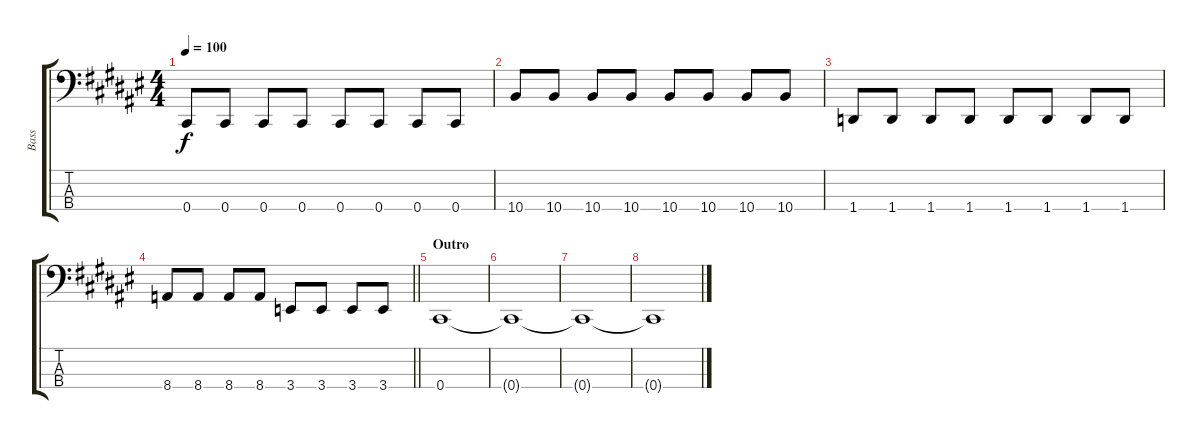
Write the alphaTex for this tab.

\track ("Bass" "Bass") {instrument electricbassfinger}
\staff {score tabs}
\tuning (F2 Db2 Ab1 Db1) {hide}
\ts (4 4)
\tempo 100
\clef f4
\ks f#
0.4.8{dy f} 0.4.8 0.4.8 0.4.8 0.4.8 0.4.8 0.4.8 0.4.8 |
10.4.8 10.4.8 10.4.8 10.4.8 10.4.8 10.4.8 10.4.8 10.4.8 |
1.4.8 1.4.8 1.4.8 1.4.8 1.4.8 1.4.8 1.4.8 1.4.8 |
\barLineRight lightlight
8.4.8 8.4.8 8.4.8 8.4.8 3.4.8 3.4.8 3.4.8 3.4.8 |
\section ("" "Outro")
0.4.1{volume 0} |
0.4{t}.1 |
0.4{t}.1 |
0.4{t}.1
